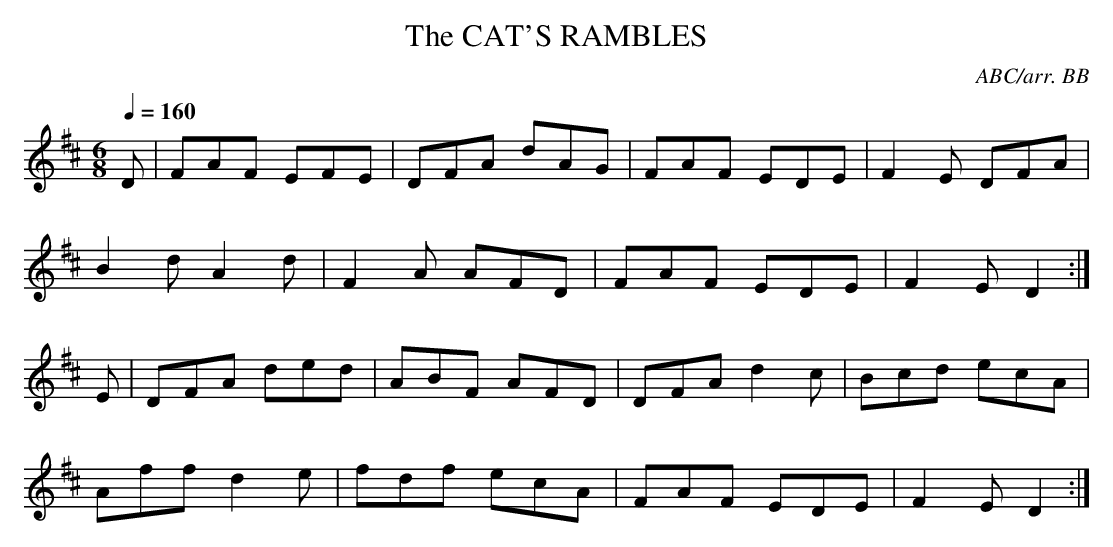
X:1
T:CAT'S RAMBLES, The
C:ABC/arr. BB
Q:1/4=160
M:6/8
L:1/8
K:D
D|FAF EFE|DFA dAG|FAF EDE|F2E DFA|
B2 d A2 d|F2 A AFD|FAF EDE|F2E D2 :|
E|DFA ded|ABF AFD|DFA d2 c|Bcd ecA|
Aff d2 e|fdf ecA|FAF EDE|F2E D2 :|
